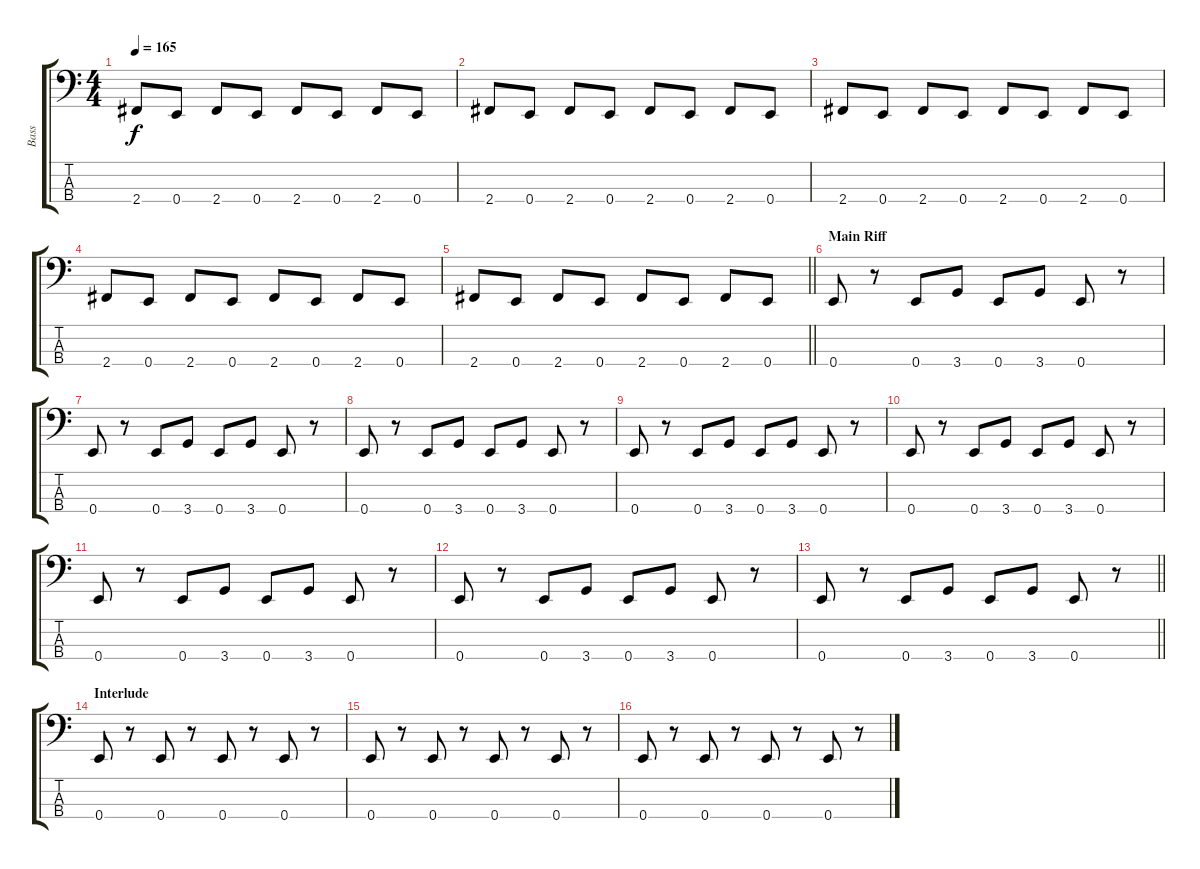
\track ("Bass" "Bass") {instrument electricbasspick}
\staff {score tabs}
\tuning (G2 D2 A1 E1) {hide}
\ts (4 4)
\tempo 165
\clef f4
\ks c
2.4.8{dy f} 0.4.8 2.4.8 0.4.8 2.4.8 0.4.8 2.4.8 0.4.8 |
2.4.8 0.4.8 2.4.8 0.4.8 2.4.8 0.4.8 2.4.8 0.4.8 |
2.4.8 0.4.8 2.4.8 0.4.8 2.4.8 0.4.8 2.4.8 0.4.8 |
2.4.8 0.4.8 2.4.8 0.4.8 2.4.8 0.4.8 2.4.8 0.4.8 |
\barLineRight lightlight
2.4.8 0.4.8 2.4.8 0.4.8 2.4.8 0.4.8 2.4.8 0.4.8 |
\section ("" "Main Riff")
0.4.8 r.8 0.4.8 3.4.8 0.4.8 3.4.8 0.4.8 r.8 |
0.4.8 r.8 0.4.8 3.4.8 0.4.8 3.4.8 0.4.8 r.8 |
0.4.8 r.8 0.4.8 3.4.8 0.4.8 3.4.8 0.4.8 r.8 |
0.4.8 r.8 0.4.8 3.4.8 0.4.8 3.4.8 0.4.8 r.8 |
0.4.8 r.8 0.4.8 3.4.8 0.4.8 3.4.8 0.4.8 r.8 |
0.4.8 r.8 0.4.8 3.4.8 0.4.8 3.4.8 0.4.8 r.8 |
0.4.8 r.8 0.4.8 3.4.8 0.4.8 3.4.8 0.4.8 r.8 |
\barLineRight lightlight
0.4.8 r.8 0.4.8 3.4.8 0.4.8 3.4.8 0.4.8 r.8 |
\section ("" "Interlude")
0.4.8 r.8 0.4.8 r.8 0.4.8 r.8 0.4.8 r.8 |
0.4.8 r.8 0.4.8 r.8 0.4.8 r.8 0.4.8 r.8 |
0.4.8 r.8 0.4.8 r.8 0.4.8 r.8 0.4.8 r.8
